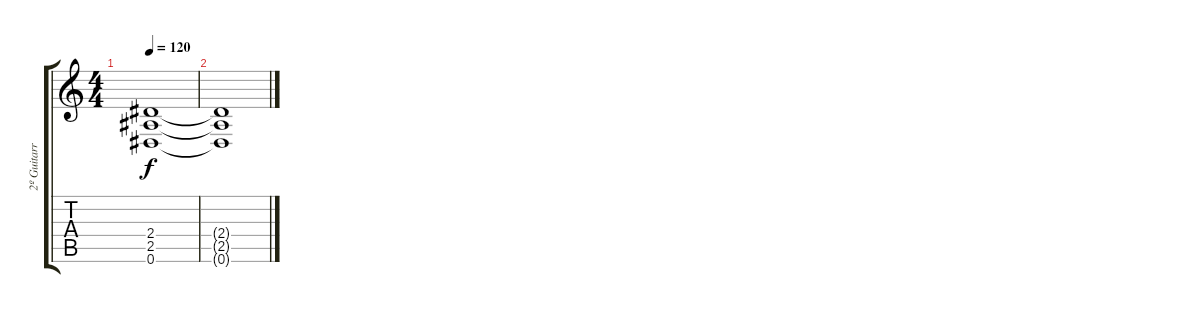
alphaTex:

\track ("2º Guitarra (Lead)" "2º Guitarr") {instrument overdrivenguitar}
\staff {score tabs}
\tuning (Eb4 Bb3 Gb3 Db3 Ab2 Eb2) {hide}
\ts (4 4)
\tempo 120
\clef g2
\ks c
(2.4 2.5 0.6).1{dy f} |
(2.4{t} 2.5{t} 0.6{t}).1
